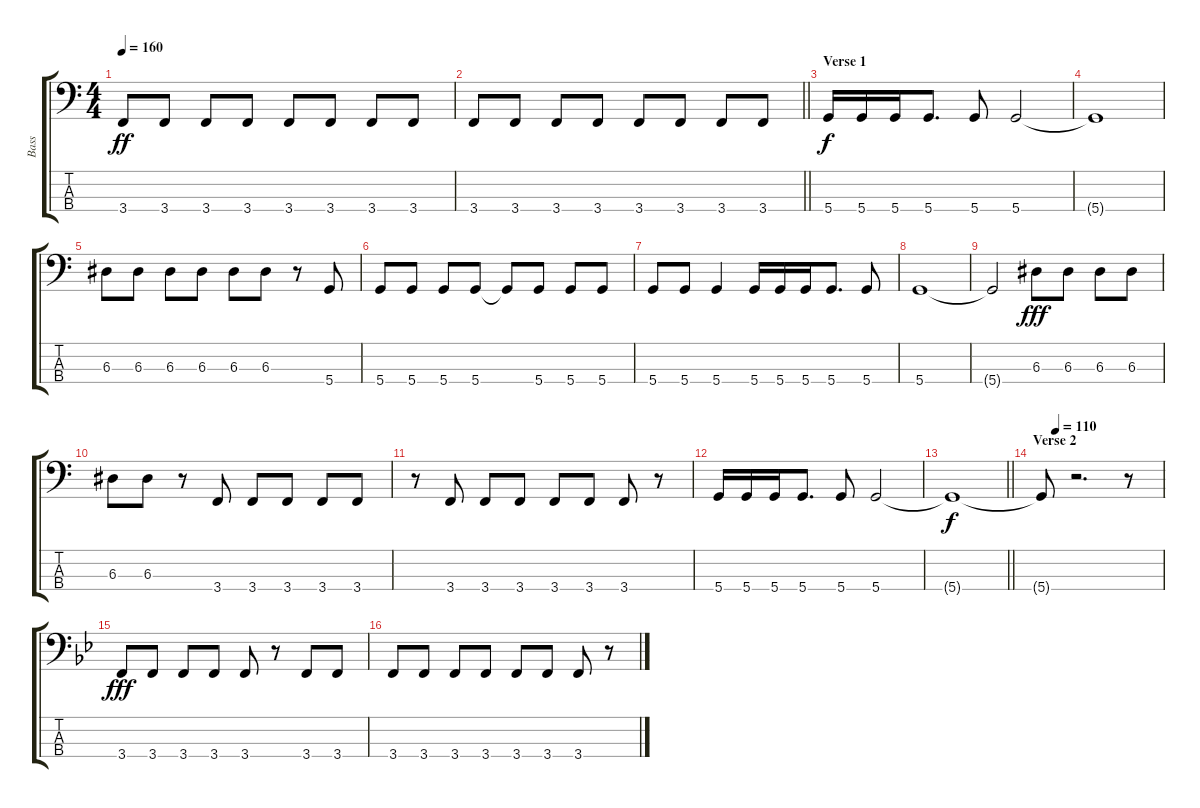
\track ("Bass" "Bass") {instrument electricbasspick}
\staff {score tabs}
\tuning (G2 D2 A1 D1) {hide}
\ts (4 4)
\tempo 160
\clef f4
\ks c
3.4.8{dy ff} 3.4.8 3.4.8 3.4.8 3.4.8 3.4.8 3.4.8 3.4.8 |
\barLineRight lightlight
3.4.8 3.4.8 3.4.8 3.4.8 3.4.8 3.4.8 3.4.8 3.4.8 |
\section ("" "Verse 1")
5.4.16{dy f} 5.4.16 5.4.16 5.4.8{d} 5.4.8 5.4.2 |
5.4{t}.1 |
6.3.8 6.3.8 6.3.8 6.3.8 6.3.8 6.3.8 r.8 5.4.8 |
5.4.8 5.4.8 5.4.8 5.4.8 5.4{t}.8 5.4.8 5.4.8 5.4.8 |
5.4.8 5.4.8 5.4.4 5.4.16 5.4.16 5.4.16 5.4.8{d} 5.4.8 |
5.4.1 |
5.4{t}.2 6.3.8{dy fff} 6.3.8 6.3.8 6.3.8 |
6.3.8 6.3.8 r.8 3.4.8 3.4.8 3.4.8 3.4.8 3.4.8 |
r.8 3.4.8 3.4.8 3.4.8 3.4.8 3.4.8 3.4.8 r.8 |
5.4.16 5.4.16 5.4.16 5.4.8{d} 5.4.8 5.4.2 |
\barLineRight lightlight
5.4{t}.1{dy f} |
\section ("" "Verse 2")
\tempo (110 0.125)
5.4{t}.8 r.2{d} r.8 |
\ks bb
3.4.8{dy fff} 3.4.8 3.4.8 3.4.8 3.4.8 r.8 3.4.8 3.4.8 |
3.4.8 3.4.8 3.4.8 3.4.8 3.4.8 3.4.8 3.4.8 r.8
